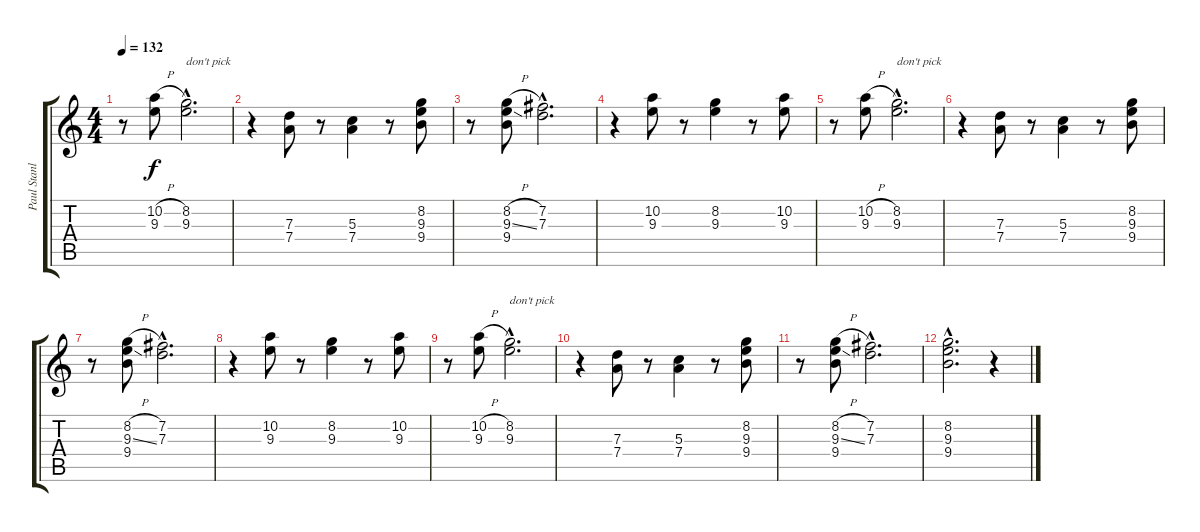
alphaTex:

\track ("Paul Stanley" "Paul Stanl") {instrument overdrivenguitar}
\staff {score tabs}
\tuning (E4 B3 G3 D3 A2 E2) {hide}
\ts (4 4)
\tempo 132
\clef g2
\ks c
r.8{dy f} (10.2{h} 9.3).8 (8.2{hac} 9.3{hac}).2{d txt "don't pick"} |
r.4 (7.3 7.4).8 r.8 (5.3 7.4).4 r.8 (8.2 9.3 9.4).8 |
r.8 (8.2{h} 9.3{ss} 9.4).8 (7.2{hac} 7.3{hac}).2{d} |
r.4 (10.2 9.3).8 r.8 (8.2 9.3).4 r.8 (10.2 9.3).8 |
r.8 (10.2{h} 9.3).8 (8.2{hac} 9.3{hac}).2{d txt "don't pick"} |
r.4 (7.3 7.4).8 r.8 (5.3 7.4).4 r.8 (8.2 9.3 9.4).8 |
r.8 (8.2{h} 9.3{ss} 9.4).8 (7.2{hac} 7.3{hac}).2{d} |
r.4 (10.2 9.3).8 r.8 (8.2 9.3).4 r.8 (10.2 9.3).8 |
r.8 (10.2{h} 9.3).8 (8.2{hac} 9.3{hac}).2{d txt "don't pick"} |
r.4 (7.3 7.4).8 r.8 (5.3 7.4).4 r.8 (8.2 9.3 9.4).8 |
r.8 (8.2{h} 9.3{ss} 9.4).8 (7.2{hac} 7.3{hac}).2{d} |
(8.2{hac} 9.3{hac} 9.4{hac}).2{d} r.4
